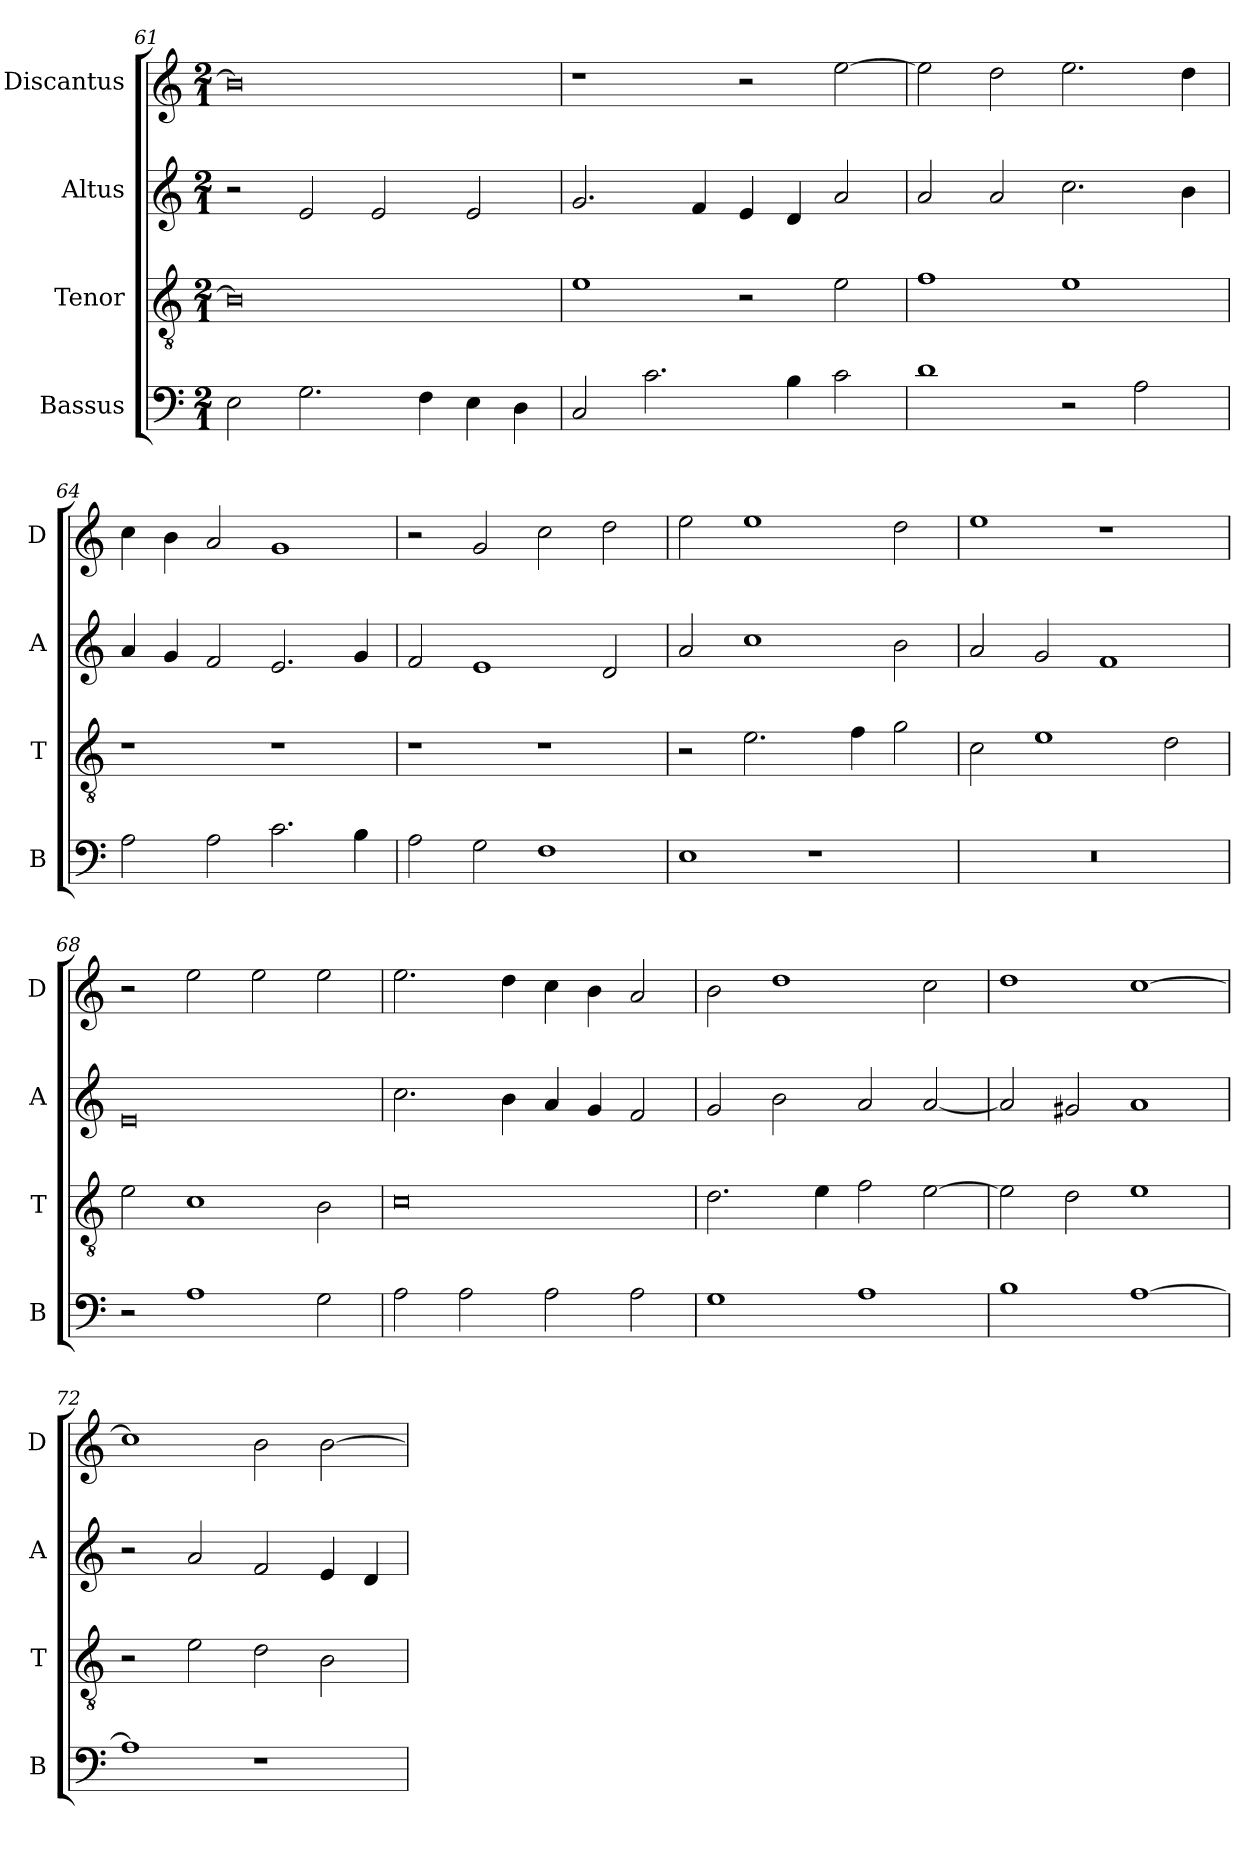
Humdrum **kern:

**kern	**kern	**kern	**kern
*part4	*part3	*part2	*part1
*staff4	*staff3	*staff2	*staff1
*I"Bassus	*I"Tenor	*I"Altus	*I"Discantus
*I'B	*I'T	*I'A	*I'D
*clefF4	*clefGv2	*clefG2	*clefG2
*k[]	*k[]	*k[]	*k[]
*M2/1	*M2/1	*M2/1	*M2/1
=61	=61	=61	=61
2E\	0B]	2r	0b]
2.G\	.	2e/	.
.	.	2e/	.
4F\	.	.	.
4E\	.	2e/	.
4D\	.	.	.
=62	=62	=62	=62
2C/	1e	2.g/	1r
2.c\	.	.	.
.	.	4f/	.
.	2r	4e/	2r
4B\	.	4d/	.
2c\	2e\	2a/	[2ee\
=63	=63	=63	=63
1d	1f	2a/	2ee\]
.	.	2a/	2dd\
2r	1e	2.cc\	2.ee\
2A\	.	.	.
.	.	4b\	4dd\
=64	=64	=64	=64
2A\	1r	4a/	4cc\
.	.	4g/	4b\
2A\	.	2f/	2a/
2.c\	1r	2.e/	1g
4B\	.	4g/	.
=65	=65	=65	=65
2A\	1r	2f/	2r
2G\	.	1e	2g/
1F	1r	.	2cc\
.	.	2d/	2dd\
=66	=66	=66	=66
1E	2r	2a/	2ee\
.	2.e\	1cc	1ee
1r	.	.	.
.	4f\	.	.
.	2g\	2b\	2dd\
=67	=67	=67	=67
0r	2c\	2a/	1ee
.	1e	2g/	.
.	.	1f	1r
.	2d\	.	.
=68	=68	=68	=68
2r	2e\	0e	2r
1A	1c	.	2ee\
.	.	.	2ee\
2G\	2B\	.	2ee\
=69	=69	=69	=69
2A\	0c	2.cc\	2.ee\
2A\	.	.	.
.	.	4b\	4dd\
2A\	.	4a/	4cc\
.	.	4g/	4b\
2A\	.	2f/	2a/
=70	=70	=70	=70
1G	2.d\	2g/	2b\
.	.	2b\	1dd
.	4e\	.	.
1A	2f\	2a/	.
.	[2e\	[2a/	2cc\
=71	=71	=71	=71
1B	2e\]	2a/]	1dd
.	2d\	2g#X/	.
[1A	1e	1a	[1cc
=72	=72	=72	=72
1A]	2r	2r	1cc]
.	2e\	2a/	.
1r	2d\	2f/	2b\
.	2B\	4e/	[2b\
.	.	4d/	.
=	=	=	=
*-	*-	*-	*-
